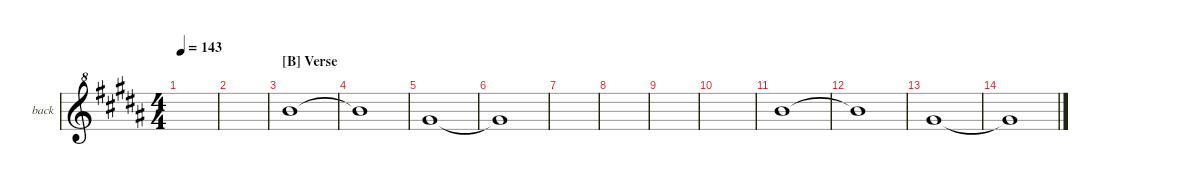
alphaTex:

\defaultSystemsLayout 4
\hideDynamics
\bracketExtendMode nobrackets
\firstSystemTrackNameOrientation horizontal
\otherSystemsTrackNameOrientation horizontal
\track ("back vox" "back") {instrument choiraahs}
\staff {score}
\tuning (E4 B3 G3 D3 A2 E2)
\ts (4 4)
\tempo 143
\clef g2
\ottava 8va
\ks g#minor
|
|
\section ("B" "Verse")
19.1{acc forcenatural}.1 |
19.1{t acc forcenatural}.1 |
16.1{acc #}.1 |
16.1{t acc #}.1 |
|
|
|
|
19.1{acc forcenatural}.1 |
19.1{t acc forcenatural}.1 |
16.1{acc #}.1 |
16.1{t acc #}.1
